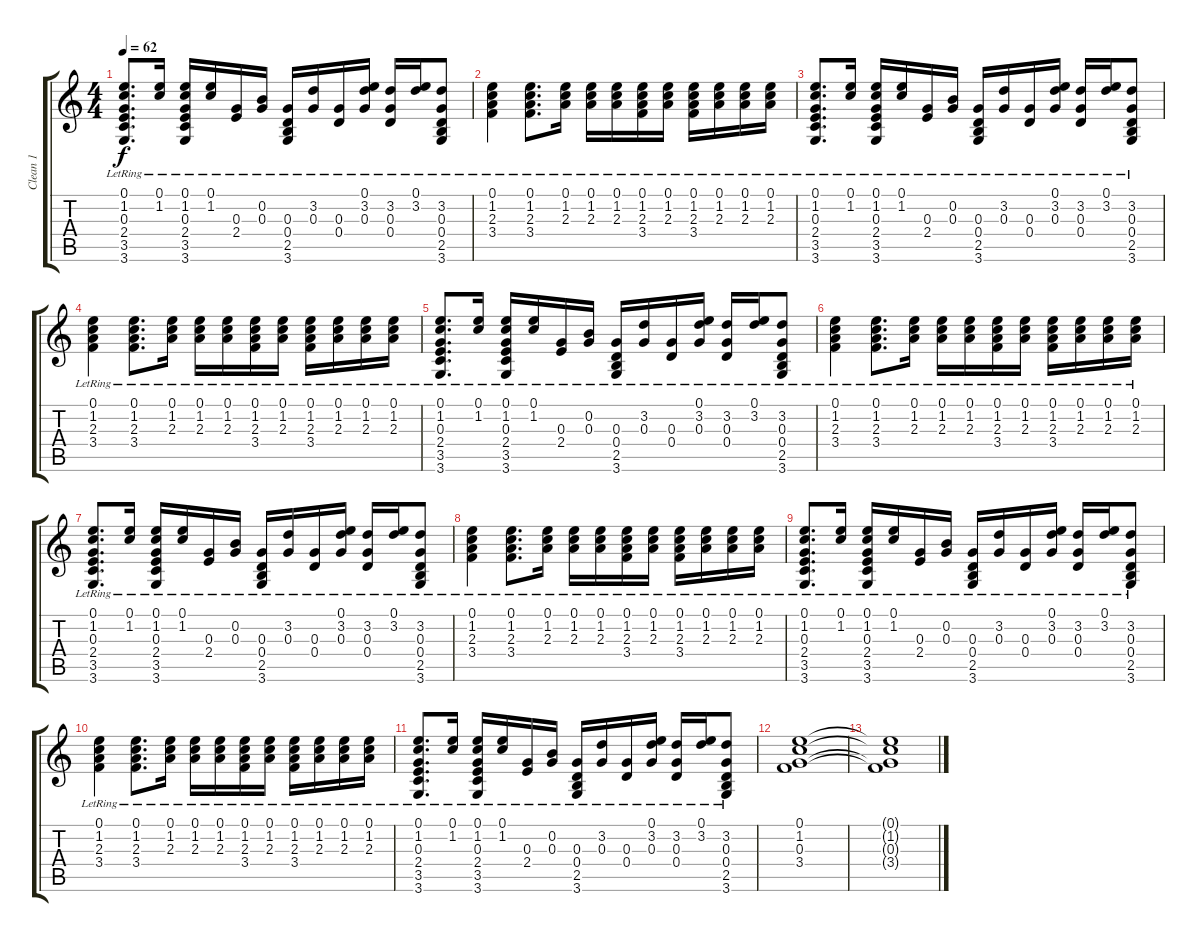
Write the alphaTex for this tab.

\track ("Clean 1" "Clean 1") {instrument electricguitarjazz}
\staff {score tabs}
\tuning (E4 B3 G3 D3 A2 E2) {hide}
\ts (4 4)
\tempo 62
\clef g2
\ks c
(0.1{lr} 1.2{lr} 0.3{lr} 2.4{lr} 3.5 3.6{lr}).8{d dy f} (0.1{lr} 1.2{lr}).16 (0.1{lr} 1.2{lr} 0.3{lr} 2.4{lr} 3.5 3.6{lr}).16 (0.1{lr} 1.2{lr}).16 (0.3{lr} 2.4{lr}).16 (0.2{lr} 0.3{lr}).16 (0.3{lr} 0.4{lr} 2.5 3.6{lr}).16 (3.2{lr} 0.3{lr}).16 (0.3{lr} 0.4{lr}).16 (0.1{lr} 3.2{lr} 0.3{lr}).16 (3.2{lr} 0.3{lr} 0.4{lr}).16 (0.1{lr} 3.2{lr}).16 (3.2{lr} 0.3{lr} 0.4{lr} 2.5 3.6{lr}).8 |
(0.1{lr} 1.2{lr} 2.3{lr} 3.4{lr}).4 (0.1{lr} 1.2{lr} 2.3{lr} 3.4{lr}).8{d} (0.1{lr} 1.2{lr} 2.3{lr}).16 (0.1{lr} 1.2{lr} 2.3{lr}).16 (0.1{lr} 1.2{lr} 2.3{lr}).16 (0.1{lr} 1.2{lr} 2.3{lr} 3.4{lr}).16 (0.1{lr} 1.2{lr} 2.3{lr}).16 (0.1{lr} 1.2{lr} 2.3{lr} 3.4{lr}).16 (0.1{lr} 1.2{lr} 2.3{lr}).16 (0.1{lr} 1.2{lr} 2.3{lr}).16 (0.1{lr} 1.2{lr} 2.3{lr}).16 |
(0.1{lr} 1.2{lr} 0.3{lr} 2.4{lr} 3.5 3.6{lr}).8{d} (0.1{lr} 1.2{lr}).16 (0.1{lr} 1.2{lr} 0.3{lr} 2.4{lr} 3.5 3.6{lr}).16 (0.1{lr} 1.2{lr}).16 (0.3{lr} 2.4{lr}).16 (0.2{lr} 0.3{lr}).16 (0.3{lr} 0.4{lr} 2.5 3.6{lr}).16 (3.2{lr} 0.3{lr}).16 (0.3{lr} 0.4{lr}).16 (0.1{lr} 3.2{lr} 0.3{lr}).16 (3.2{lr} 0.3{lr} 0.4{lr}).16 (0.1{lr} 3.2{lr}).16 (3.2{lr} 0.3{lr} 0.4{lr} 2.5 3.6{lr}).8 |
(0.1{lr} 1.2{lr} 2.3{lr} 3.4{lr}).4 (0.1{lr} 1.2{lr} 2.3{lr} 3.4{lr}).8{d} (0.1{lr} 1.2{lr} 2.3{lr}).16 (0.1{lr} 1.2{lr} 2.3{lr}).16 (0.1{lr} 1.2{lr} 2.3{lr}).16 (0.1{lr} 1.2{lr} 2.3{lr} 3.4{lr}).16 (0.1{lr} 1.2{lr} 2.3{lr}).16 (0.1{lr} 1.2{lr} 2.3{lr} 3.4{lr}).16 (0.1{lr} 1.2{lr} 2.3{lr}).16 (0.1{lr} 1.2{lr} 2.3{lr}).16 (0.1{lr} 1.2{lr} 2.3{lr}).16 |
(0.1{lr} 1.2{lr} 0.3{lr} 2.4{lr} 3.5 3.6{lr}).8{d} (0.1{lr} 1.2{lr}).16 (0.1{lr} 1.2{lr} 0.3{lr} 2.4{lr} 3.5 3.6{lr}).16 (0.1{lr} 1.2{lr}).16 (0.3{lr} 2.4{lr}).16 (0.2{lr} 0.3{lr}).16 (0.3{lr} 0.4{lr} 2.5 3.6{lr}).16 (3.2{lr} 0.3{lr}).16 (0.3{lr} 0.4{lr}).16 (0.1{lr} 3.2{lr} 0.3{lr}).16 (3.2{lr} 0.3{lr} 0.4{lr}).16 (0.1{lr} 3.2{lr}).16 (3.2{lr} 0.3{lr} 0.4{lr} 2.5 3.6{lr}).8 |
(0.1{lr} 1.2{lr} 2.3{lr} 3.4{lr}).4 (0.1{lr} 1.2{lr} 2.3{lr} 3.4{lr}).8{d} (0.1{lr} 1.2{lr} 2.3{lr}).16 (0.1{lr} 1.2{lr} 2.3{lr}).16 (0.1{lr} 1.2{lr} 2.3{lr}).16 (0.1{lr} 1.2{lr} 2.3{lr} 3.4{lr}).16 (0.1{lr} 1.2{lr} 2.3{lr}).16 (0.1{lr} 1.2{lr} 2.3{lr} 3.4{lr}).16 (0.1{lr} 1.2{lr} 2.3{lr}).16 (0.1{lr} 1.2{lr} 2.3{lr}).16 (0.1{lr} 1.2{lr} 2.3{lr}).16 |
(0.1{lr} 1.2{lr} 0.3{lr} 2.4{lr} 3.5 3.6{lr}).8{d} (0.1{lr} 1.2{lr}).16 (0.1{lr} 1.2{lr} 0.3{lr} 2.4{lr} 3.5 3.6{lr}).16 (0.1{lr} 1.2{lr}).16 (0.3{lr} 2.4{lr}).16 (0.2{lr} 0.3{lr}).16 (0.3{lr} 0.4{lr} 2.5 3.6{lr}).16 (3.2{lr} 0.3{lr}).16 (0.3{lr} 0.4{lr}).16 (0.1{lr} 3.2{lr} 0.3{lr}).16 (3.2{lr} 0.3{lr} 0.4{lr}).16 (0.1{lr} 3.2{lr}).16 (3.2{lr} 0.3{lr} 0.4{lr} 2.5 3.6{lr}).8 |
(0.1{lr} 1.2{lr} 2.3{lr} 3.4{lr}).4 (0.1{lr} 1.2{lr} 2.3{lr} 3.4{lr}).8{d} (0.1{lr} 1.2{lr} 2.3{lr}).16 (0.1{lr} 1.2{lr} 2.3{lr}).16 (0.1{lr} 1.2{lr} 2.3{lr}).16 (0.1{lr} 1.2{lr} 2.3{lr} 3.4{lr}).16 (0.1{lr} 1.2{lr} 2.3{lr}).16 (0.1{lr} 1.2{lr} 2.3{lr} 3.4{lr}).16 (0.1{lr} 1.2{lr} 2.3{lr}).16 (0.1{lr} 1.2{lr} 2.3{lr}).16 (0.1{lr} 1.2{lr} 2.3{lr}).16 |
(0.1{lr} 1.2{lr} 0.3{lr} 2.4{lr} 3.5 3.6{lr}).8{d} (0.1{lr} 1.2{lr}).16 (0.1{lr} 1.2{lr} 0.3{lr} 2.4{lr} 3.5 3.6{lr}).16 (0.1{lr} 1.2{lr}).16 (0.3{lr} 2.4{lr}).16 (0.2{lr} 0.3{lr}).16 (0.3{lr} 0.4{lr} 2.5 3.6{lr}).16 (3.2{lr} 0.3{lr}).16 (0.3{lr} 0.4{lr}).16 (0.1{lr} 3.2{lr} 0.3{lr}).16 (3.2{lr} 0.3{lr} 0.4{lr}).16 (0.1{lr} 3.2{lr}).16 (3.2{lr} 0.3{lr} 0.4{lr} 2.5 3.6{lr}).8 |
(0.1{lr} 1.2{lr} 2.3{lr} 3.4{lr}).4 (0.1{lr} 1.2{lr} 2.3{lr} 3.4{lr}).8{d} (0.1{lr} 1.2{lr} 2.3{lr}).16 (0.1{lr} 1.2{lr} 2.3{lr}).16 (0.1{lr} 1.2{lr} 2.3{lr}).16 (0.1{lr} 1.2{lr} 2.3{lr} 3.4{lr}).16 (0.1{lr} 1.2{lr} 2.3{lr}).16 (0.1{lr} 1.2{lr} 2.3{lr} 3.4{lr}).16 (0.1{lr} 1.2{lr} 2.3{lr}).16 (0.1{lr} 1.2{lr} 2.3{lr}).16 (0.1{lr} 1.2{lr} 2.3{lr}).16 |
(0.1{lr} 1.2{lr} 0.3{lr} 2.4{lr} 3.5 3.6{lr}).8{d} (0.1{lr} 1.2{lr}).16 (0.1{lr} 1.2{lr} 0.3{lr} 2.4{lr} 3.5 3.6{lr}).16 (0.1{lr} 1.2{lr}).16 (0.3{lr} 2.4{lr}).16 (0.2{lr} 0.3{lr}).16 (0.3{lr} 0.4{lr} 2.5 3.6{lr}).16 (3.2{lr} 0.3{lr}).16 (0.3{lr} 0.4{lr}).16 (0.1{lr} 3.2{lr} 0.3{lr}).16 (3.2{lr} 0.3{lr} 0.4{lr}).16 (0.1{lr} 3.2{lr}).16 (3.2{lr} 0.3{lr} 0.4{lr} 2.5 3.6{lr}).8 |
(0.1 1.2 0.3 3.4).1 |
(0.1{t} 1.2{t} 0.3{t} 3.4{t}).1
